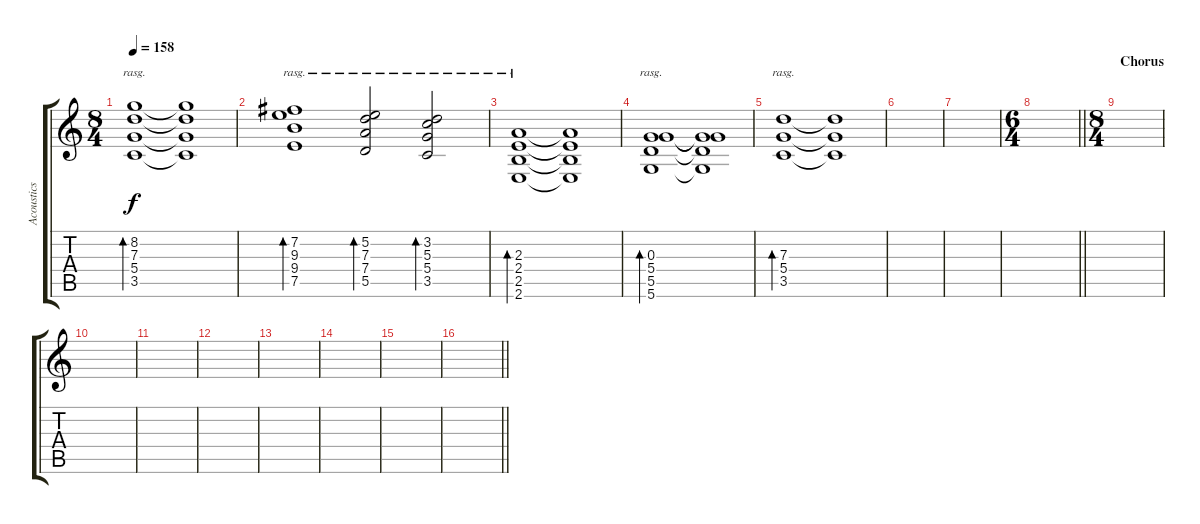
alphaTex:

\track ("Acoustics" "Acoustics") {instrument acousticguitarsteel}
\staff {score tabs}
\tuning (E4 B3 G3 D3 A2 D2) {hide}
\ts (8 4)
\tempo 158
\clef g2
\ks c
(8.2 7.3 5.4 3.5).1{bd 480 rasg ii dy f} (8.2{t} 7.3{t} 5.4{t} 3.5{t}).1 |
(7.2 9.3 9.4 7.5).1{bd 480 rasg ii} (5.2 7.3 7.4 5.5).2{bd 480 rasg ii} (3.2 5.3 5.4 3.5).2{bd 480 rasg ii} |
(2.3 2.4 2.5 2.6).1{bd 480 rasg ii} (2.3{t} 2.4{t} 2.5{t} 2.6{t}).1 |
(0.3 5.4 5.5 5.6).1{bd 480 rasg ii} (0.3{t} 5.4{t} 5.5{t} 5.6{t}).1 |
(7.3 5.4 3.5).1{bd 480 rasg ii} (7.3{t} 5.4{t} 3.5{t}).1 |
|
|
\ts (6 4)
\barLineRight lightlight
|
\ts (8 4)
\section ("" "Chorus")
|
|
|
|
|
|
|
\barLineRight lightlight
